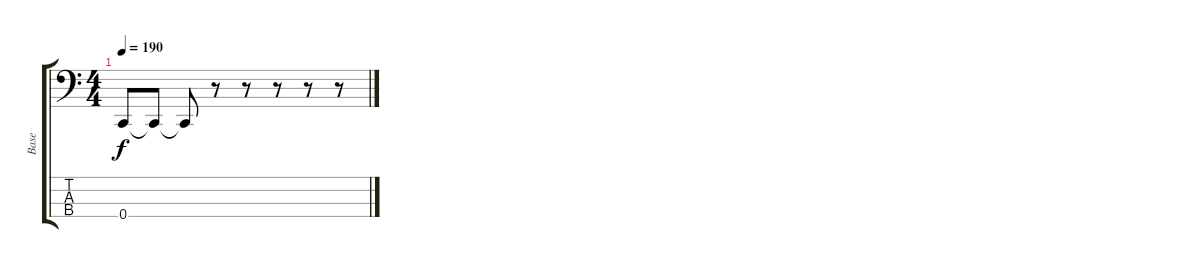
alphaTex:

\track ("Base" "Base") {instrument electricbassfinger}
\staff {score tabs}
\tuning (F2 C2 G1 C1) {hide}
\ts (4 4)
\tempo 190
\clef f4
\ks c
0.4.8{dy f} 0.4{t}.8 0.4{t}.8 r.8 r.8 r.8 r.8 r.8
